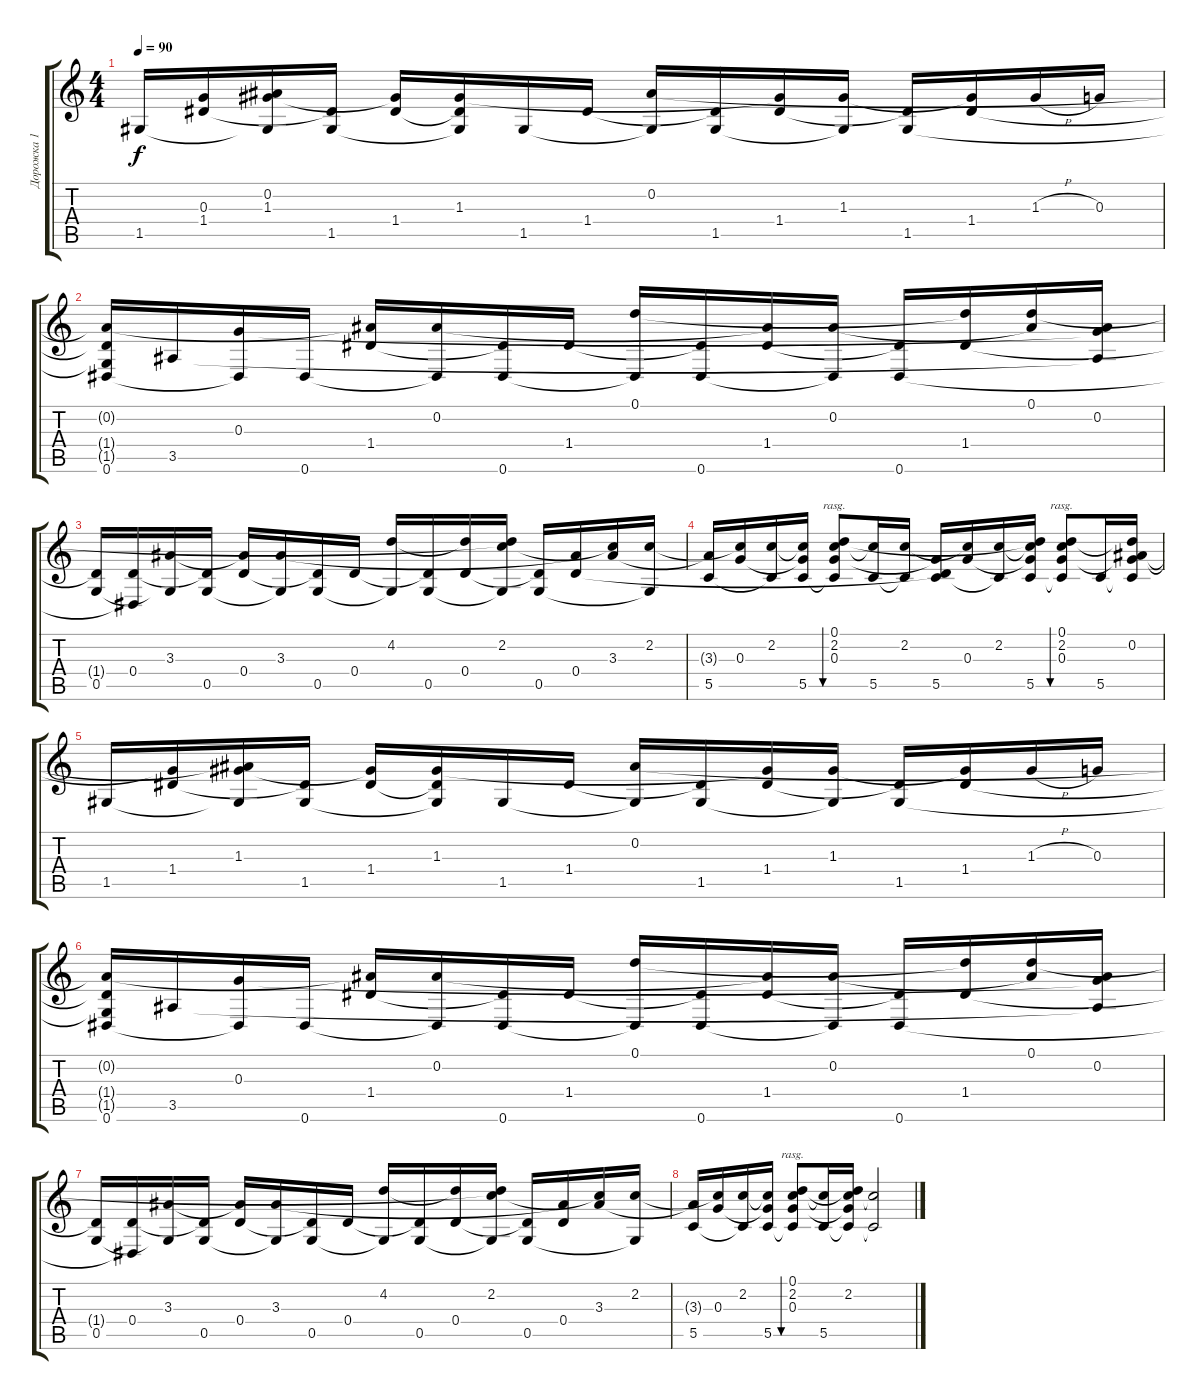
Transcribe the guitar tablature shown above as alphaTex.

\track ("Дорожка 1" "Дорожка 1") {instrument acousticguitarsteel}
\staff {score tabs}
\tuning (D4 Bb3 G3 D3 G2 Eb2) {hide}
\ts (4 4)
\tempo 90
\clef g2
\ks c
1.5.16{dy f} (0.3{t} 1.4).16 (0.2{t} 1.3 1.5{t}).16 (1.4{t} 1.5).16 (1.3{t} 1.4).16 (1.3 1.4{t} 1.5{t}).16 1.5.16 1.4.16 (0.2 1.5{t}).16 (1.4{t} 1.5).16 (1.3{t} 1.4).16 (1.3 1.5{t}).16 (1.4{t} 1.5).16 (1.3{t} 1.4).16 1.3{h}.16 0.3.16 |
(0.2{t} 1.4{t} 1.5{t} 0.6).16 3.5.16 (0.3 0.6{t}).16 0.6.16 (0.2{t} 1.4).16 (0.2 0.6{t}).16 (1.4{t} 0.6).16 1.4.16 (0.1 0.6{t}).16 (1.4{t} 0.6).16 (0.2{t} 1.4).16 (0.2 0.6{t}).16 (1.4{t} 0.6).16 (0.1{t} 1.4).16 (0.1 0.2{t}).16 (0.2 0.3{t} 3.5{t}).16 |
(1.4{t} 0.5).16 (0.4 0.6{t}).16 (3.3 0.5{t}).16 (0.4{t} 0.5).16 (3.3{t} 0.4).16 (3.3 0.5{t}).16 (0.4{t} 0.5).16 0.4.16 (4.2 0.5{t}).16 (0.4{t} 0.5).16 (4.2{t} 0.4).16 (0.1{t} 2.2 0.5{t}).16 (0.4{t} 0.5).16 (3.3{t} 0.4).16 (2.2{t} 3.3).16 (2.2 0.5{t}).16 |
(3.3{t} 5.5).16 (2.2{t} 0.3).16 (2.2 5.5{t}).16 (2.2{t} 0.3{t} 5.5).16 (0.1 2.2 0.3 5.5{t}).8{bu 480 rasg ii} (2.2{t} 5.5).16 (2.2 5.5{t}).16 (0.3{t} 0.4{t} 5.5).16 (2.2{t} 0.3).16 (2.2 5.5{t}).16 (0.1{t} 2.2{t} 0.3{t} 5.5).16 (0.1 2.2 0.3 5.5{t}).8{bu 480 rasg ii} 5.5.16 (0.1{t} 0.2 0.3{t} 5.5{t}).16 |
1.5.16 (0.3{t} 1.4).16 (0.2{t} 1.3 1.5{t}).16 (1.4{t} 1.5).16 (1.3{t} 1.4).16 (1.3 1.4{t} 1.5{t}).16 1.5.16 1.4.16 (0.2 1.5{t}).16 (1.4{t} 1.5).16 (1.3{t} 1.4).16 (1.3 1.5{t}).16 (1.4{t} 1.5).16 (1.3{t} 1.4).16 1.3{h}.16 0.3.16 |
(0.2{t} 1.4{t} 1.5{t} 0.6).16 3.5.16 (0.3 0.6{t}).16 0.6.16 (0.2{t} 1.4).16 (0.2 0.6{t}).16 (1.4{t} 0.6).16 1.4.16 (0.1 0.6{t}).16 (1.4{t} 0.6).16 (0.2{t} 1.4).16 (0.2 0.6{t}).16 (1.4{t} 0.6).16 (0.1{t} 1.4).16 (0.1 0.2{t}).16 (0.2 0.3{t} 3.5{t}).16 |
(1.4{t} 0.5).16 (0.4 0.6{t}).16 (3.3 0.5{t}).16 (0.4{t} 0.5).16 (3.3{t} 0.4).16 (3.3 0.5{t}).16 (0.4{t} 0.5).16 0.4.16 (4.2 0.5{t}).16 (0.4{t} 0.5).16 (4.2{t} 0.4).16 (0.1{t} 2.2 0.5{t}).16 (0.4{t} 0.5).16 (3.3{t} 0.4).16 (2.2{t} 3.3).16 (2.2 0.5{t}).16 |
(3.3{t} 5.5).16 (2.2{t} 0.3).16 (2.2 5.5{t}).16 (2.2{t} 0.3{t} 5.5).16 (0.1 2.2 0.3 5.5{t}).8{bu 480 rasg ii} (2.2{t} 5.5).16 (0.1{t} 2.2 0.3{t} 5.5{t}).16 (2.2{t} 5.5{t}).2
